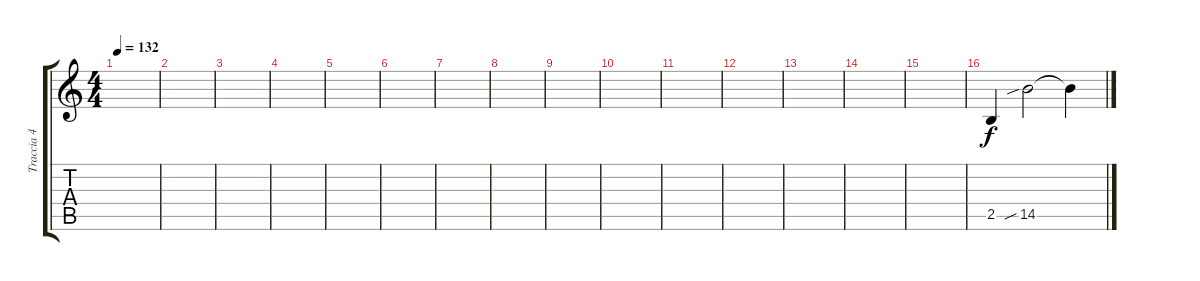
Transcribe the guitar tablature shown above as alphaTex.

\track ("Traccia 4" "Traccia 4") {instrument overdrivenguitar}
\staff {score tabs}
\tuning (E4 B3 G3 D3 A2 E2) {hide}
\ts (4 4)
\tempo 132
\clef g2
\ks c
|
|
|
|
|
|
|
|
|
|
|
|
|
|
|
2.5.4 14.5{sib}.2 14.5{t}.4
